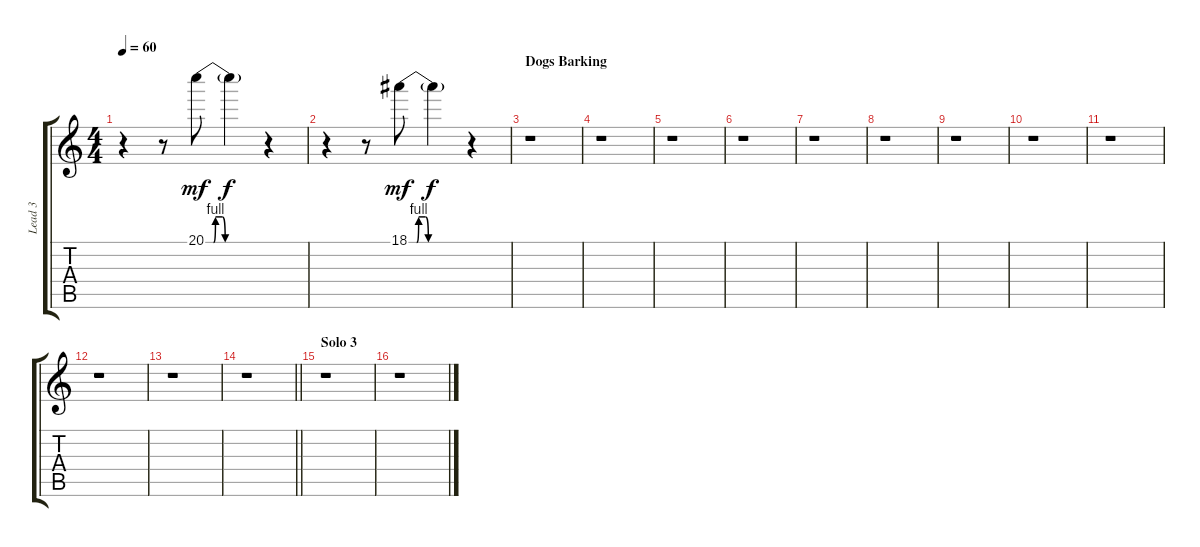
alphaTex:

\track ("Lead 3" "Lead 3") {instrument overdrivenguitar}
\staff {score tabs}
\tuning (E4 B3 G3 D3 A2 D2) {hide}
\ts (4 4)
\tempo 60
\clef g2
\ks c
r.4{dy f} r.8 20.1{be (custom 0 0 8 0 10 4 17 4 20 0 45 0 60 0)}.8{dy mf} 20.1{t}.4{dy f} r.4 |
r.4 r.8 18.1{be (custom 0 0 8 0 10 4 17 4 20 0 45 0 60 0)}.8{dy mf} 18.1{t}.4{dy f} r.4 |
\section ("" "Dogs Barking")
r.1 |
r.1 |
r.1 |
r.1 |
r.1 |
r.1 |
r.1 |
r.1 |
r.1 |
r.1 |
r.1 |
\barLineRight lightlight
r.1 |
\section ("" "Solo 3")
r.1 |
r.1
